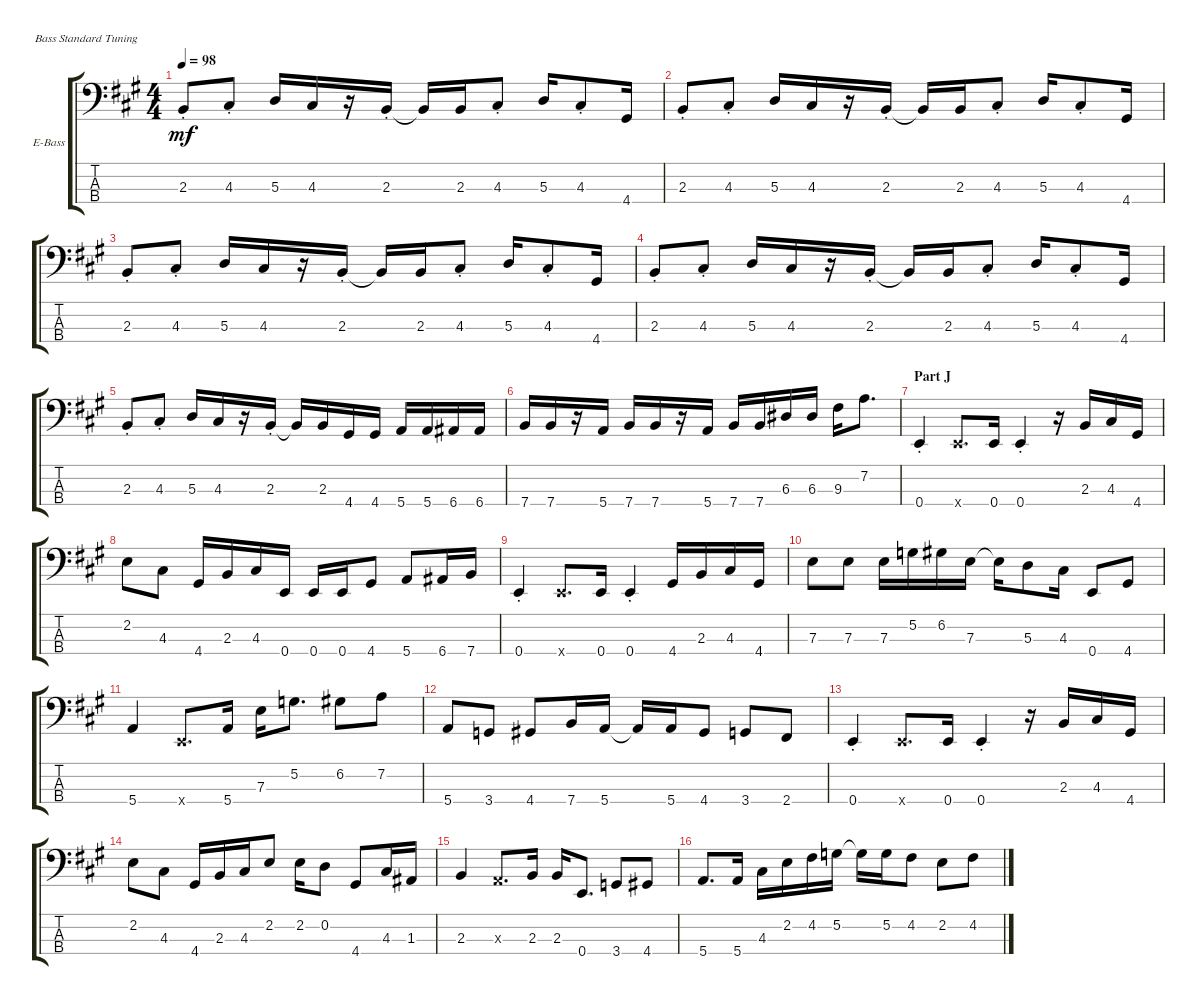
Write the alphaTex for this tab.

\bracketExtendMode groupsimilarinstruments
\firstSystemTrackNameOrientation horizontal
\otherSystemsTrackNameOrientation horizontal
\track ("Electric Bass" "E-Bass") {instrument electricbassfinger}
\staff {score tabs}
\tuning (G2 D2 A1 E1)
\ts (4 4)
\tempo 98
\clef f4
\scale
0.333333
\ks a
2.3{st}.8{dy mf} 4.3{st}.8 5.3.16 4.3.16 r.16 2.3{st}.16 2.3{t}.16 2.3.16 4.3{st}.8 5.3.16 4.3{st}.8 4.4.16 |
\scale
0.333333 2.3{st}.8 4.3{st}.8 5.3.16 4.3.16 r.16 2.3{st}.16 2.3{t}.16 2.3.16 4.3{st}.8 5.3.16 4.3{st}.8 4.4.16 |
\scale
0.333333 2.3{st}.8 4.3{st}.8 5.3.16 4.3.16 r.16 2.3{st}.16 2.3{t}.16 2.3.16 4.3{st}.8 5.3.16 4.3{st}.8 4.4.16 |
\scale
0.333333 2.3{st}.8 4.3{st}.8 5.3.16 4.3.16 r.16 2.3{st}.16 2.3{t}.16 2.3.16 4.3{st}.8 5.3.16 4.3{st}.8 4.4.16 |
\scale
0.333333 2.3{st}.8 4.3{st}.8 5.3.16 4.3.16 r.16 2.3{st}.16 2.3{t}.16 2.3.16 4.4.16 4.4.16 5.4.16 5.4.16 6.4.16 6.4.16 |
\scale
0.333333 7.4.16 7.4.16 r.16 5.4.16 7.4.16 7.4.16 r.16 5.4.16 7.4.16 7.4.16 6.3.16 6.3.16 9.3.16 7.2.8{d} |
\section ("" "Part J")
\scale
0.333333 0.4{st}.4 0.4{x}.8{d} 0.4.16 0.4{st}.4 r.16 2.3.16 4.3.16 4.4.16 |
\scale
0.333333 2.2.8 4.3.8 4.4.16 2.3.16 4.3.16 0.4.16 0.4.16 0.4.16 4.4.8 5.4.8 6.4.16 7.4.16 |
\scale
0.333333 0.4{st}.4 0.4{x}.8{d} 0.4.16 0.4{st}.4 4.4.16 2.3.16 4.3.16 4.4.16 |
\scale
0.333333 7.3.8 7.3.8 7.3.16 5.2.16 6.2.16 7.3.16 7.3{t}.16 5.3.8 4.3.16 0.4.8 4.4.8 |
\scale
0.333333 5.4.4 0.4{x}.8{d} 5.4.16 7.3.16 5.2.8{d} 6.2.8 7.2.8 |
\scale
0.333333 5.4.8 3.4.8 4.4.8 7.4.16 5.4.16 5.4{t}.16 5.4.16 4.4.8 3.4.8 2.4.8 |
\scale
0.333333 0.4{st}.4 0.4{x}.8{d} 0.4.16 0.4{st}.4 r.16 2.3.16 4.3.16 4.4.16 |
\scale
0.333333 2.2.8 4.3.8 4.4.16 2.3.16 4.3.16 2.2.8 2.2.16 0.2.8 4.4.8 4.3.16 1.3.16 |
\scale
0.333333 2.3.4 0.3{x}.8{d} 2.3.16 2.3.16 0.4.8{d} 3.4.8 4.4.8 |
\scale
0.333333 5.4.8{d} 5.4.16 4.3.16 2.2.16 4.2.16 5.2.16 5.2{t}.16 5.2.16 4.2.8 2.2.8 4.2.8
